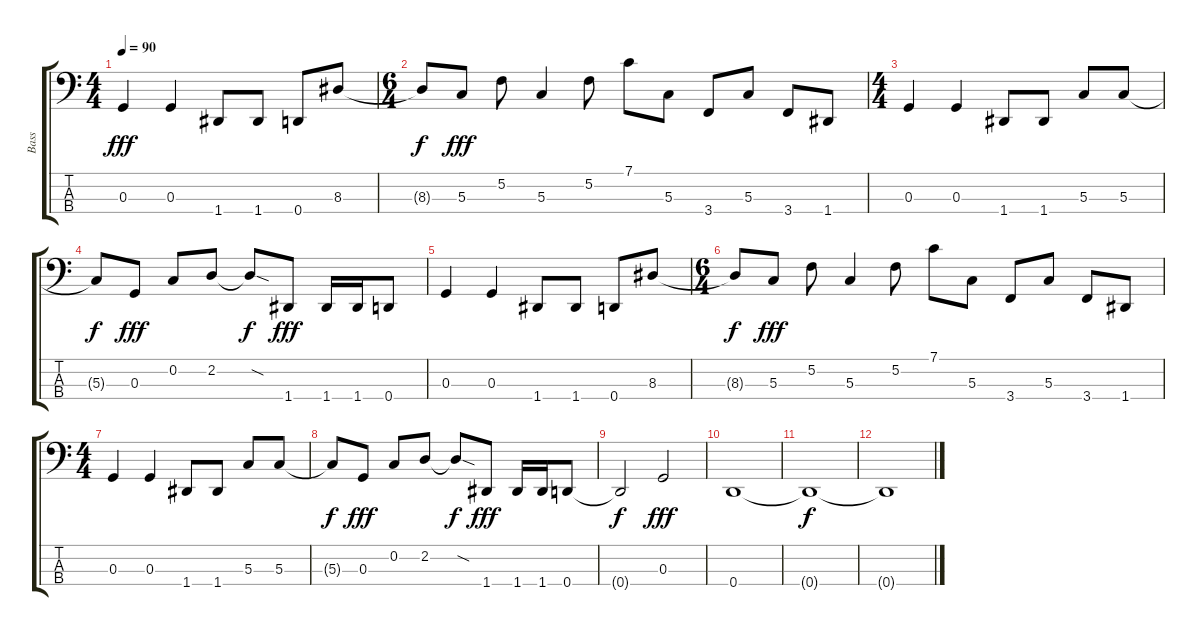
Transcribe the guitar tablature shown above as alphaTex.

\track ("Bass" "Bass") {instrument electricbassfinger}
\staff {score tabs}
\tuning (F2 C2 G1 D1) {hide}
\ts (4 4)
\tempo 90
\clef f4
\ks c
0.3.4{dy fff} 0.3.4 1.4.8 1.4.8 0.4.8 8.3.8 |
\ts (6 4)
8.3{t}.8{dy f} 5.3.8{dy fff} 5.2.8 5.3.4 5.2.8 7.1.8 5.3.8 3.4.8 5.3.8 3.4.8 1.4.8 |
\ts (4 4)
0.3.4 0.3.4 1.4.8 1.4.8 5.3.8 5.3.8 |
5.3{t}.8{dy f} 0.3.8{dy fff} 0.2.8 2.2.8 2.2{sod t}.8{dy f} 1.4.8{dy fff} 1.4.16 1.4.16 0.4.8 |
0.3.4 0.3.4 1.4.8 1.4.8 0.4.8 8.3.8 |
\ts (6 4)
8.3{t}.8{dy f} 5.3.8{dy fff} 5.2.8 5.3.4 5.2.8 7.1.8 5.3.8 3.4.8 5.3.8 3.4.8 1.4.8 |
\ts (4 4)
0.3.4 0.3.4 1.4.8 1.4.8 5.3.8 5.3.8 |
5.3{t}.8{dy f} 0.3.8{dy fff} 0.2.8 2.2.8 2.2{sod t}.8{dy f} 1.4.8{dy fff} 1.4.16 1.4.16 0.4.8 |
0.4{t}.2{dy f} 0.3.2{dy fff} |
0.4.1 |
0.4{t}.1{dy f} |
0.4{t}.1
